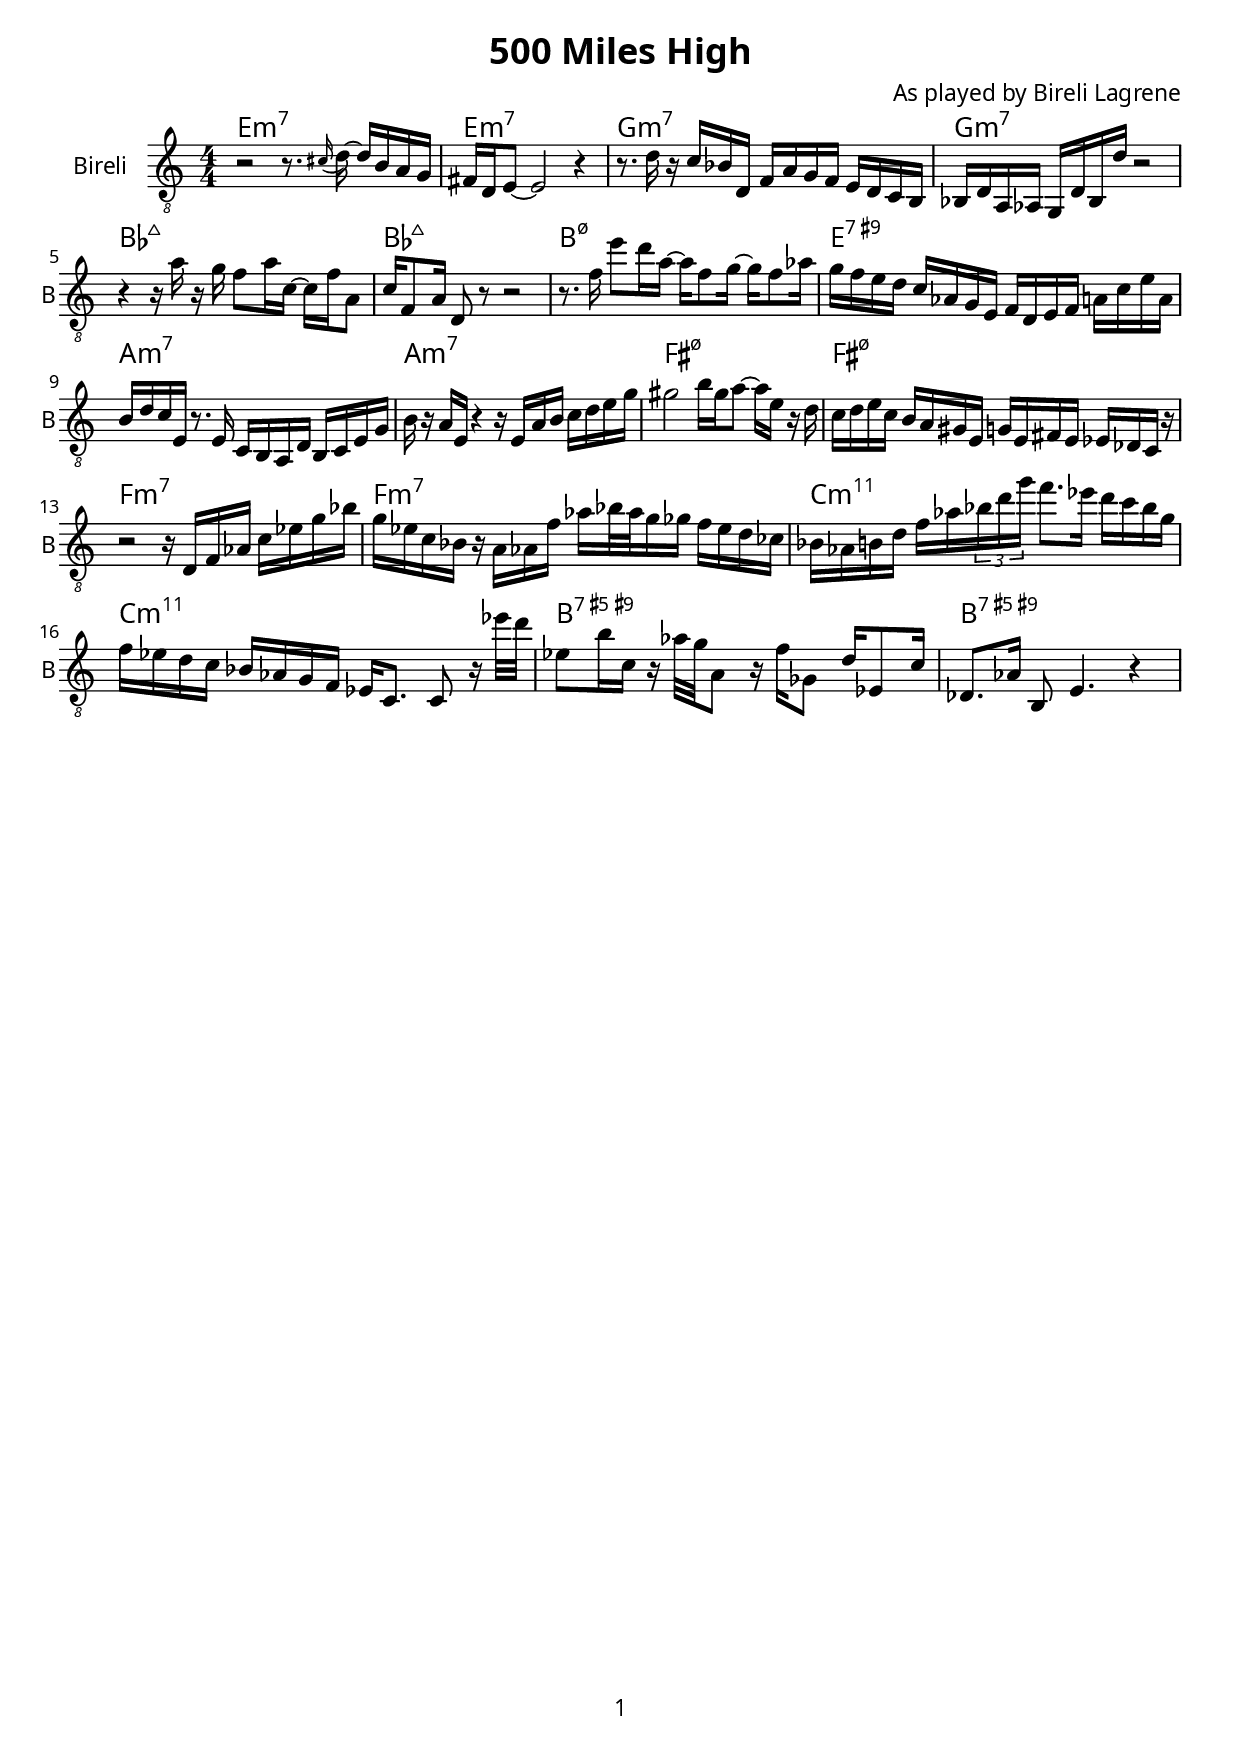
% INITIALIZATION {{{
\version "2.18.2"

\header {
  title = "500 Miles High"
  composer = "As played by Bireli Lagrene"
}

\paper{
  print-first-page-number = ##t
  oddHeaderMarkup = \markup \null
  evenHeaderMarkup = \markup \null
  oddFooterMarkup = \markup {
    \fill-line {
      \on-the-fly \print-page-number-check-first
      \fromproperty #'page:page-number-string
    }
  }
  evenFooterMarkup = \oddFooterMarkup
  #(set-global-staff-size 10)

  myStaffSize = #20
  fonts = #(make-pango-font-tree
  "FontAwesome"
  "FontAwesome"
  "FontAwesome"
  (/ myStaffSize 20))
}

global = {
  \key c \major
  \numericTimeSignature
  \time 4/4
  \set Score.markFormatter = #format-mark-box-alphabet
}
% }}}

% TEMA {{{
accordi=\chordmode{
  e1:m7 | e1:m7 | g1:m7 | g1:m7 | \break
  bes1:maj7 | bes1:maj7 | b1:m7.5- | e1:7.9+ |\break
  a1:m7 | a1:m7 | fis1:m7.5- | fis1:m7.5- |\break
  f1:m7 | f1:m7 | c1:m11 | c1:m11 |
  b1:7.5+.9+ | b1:7.5+.9+ |\break
}

soloBireli={
  r2 r8. \appoggiatura cis16 d16~ d16 b a g | fis d e8~ e2 r4 | 
  r8. d'16 r16 c bes d, f a g f e d c b | bes d a aes g d' bes d' r2 |
  r4 r16 a'16 r16 g f8 a16 c,16~ c16 f a,8 | c16 f,8 a16 d,8 r8 r2|
  r8. f'16 e'8 d16 a16~ a16 f8 g16~ g16 f8 aes16 | g16 f e d c aes g e f d e f a c e a, |
  b d c e, r8. e16 c b a d b c e g | b r a e r4 r16 e a b c d e g |
  gis2 b16 gis16 a8~ a16 e r d | c d e c b a gis e g e fis e ees des c r |  
  r2 r16 d f aes c ees g bes | g ees c bes r a aes f' aes bes32 aes g16 ges f ees d ces |
  bes aes b d f aes \tuplet 3/2 {bes d g} f8. ees16 d c bes g | f ees d c bes aes g f ees c8. c8 r16 ees''32 d|
  ees,8 b'16 c, r aes'32 g a,8 r16 f'16 ges,8  d'16 ees,8 c'16 | des,8. aes'16 b,8 e4. r4|
}
  % }}}

  % MAIN {{{
  solo = \relative c' {
    \global
    \soloBireli
  }

  chordsPart ={
    \new ChordNames {
      \accordi
    }}

    guitarPart = \new Staff \with {
      instrumentName = "Bireli"
      shortInstrumentName = #"B"
      midiInstrument = "guitar"
    } { \clef "treble_8" \solo }
  %}}}

  % {{{ BOOKS
    \book{
      \bookOutputSuffix "Score"
      \score {
        <<
          \chordsPart
          \guitarPart
        >>
        \layout {
        }
        \midi {
          \context {
            \Score
            tempoWholesPerMinute = #(ly:make-moment 120 4)
          }
        }
      }
    }

  % }}}
